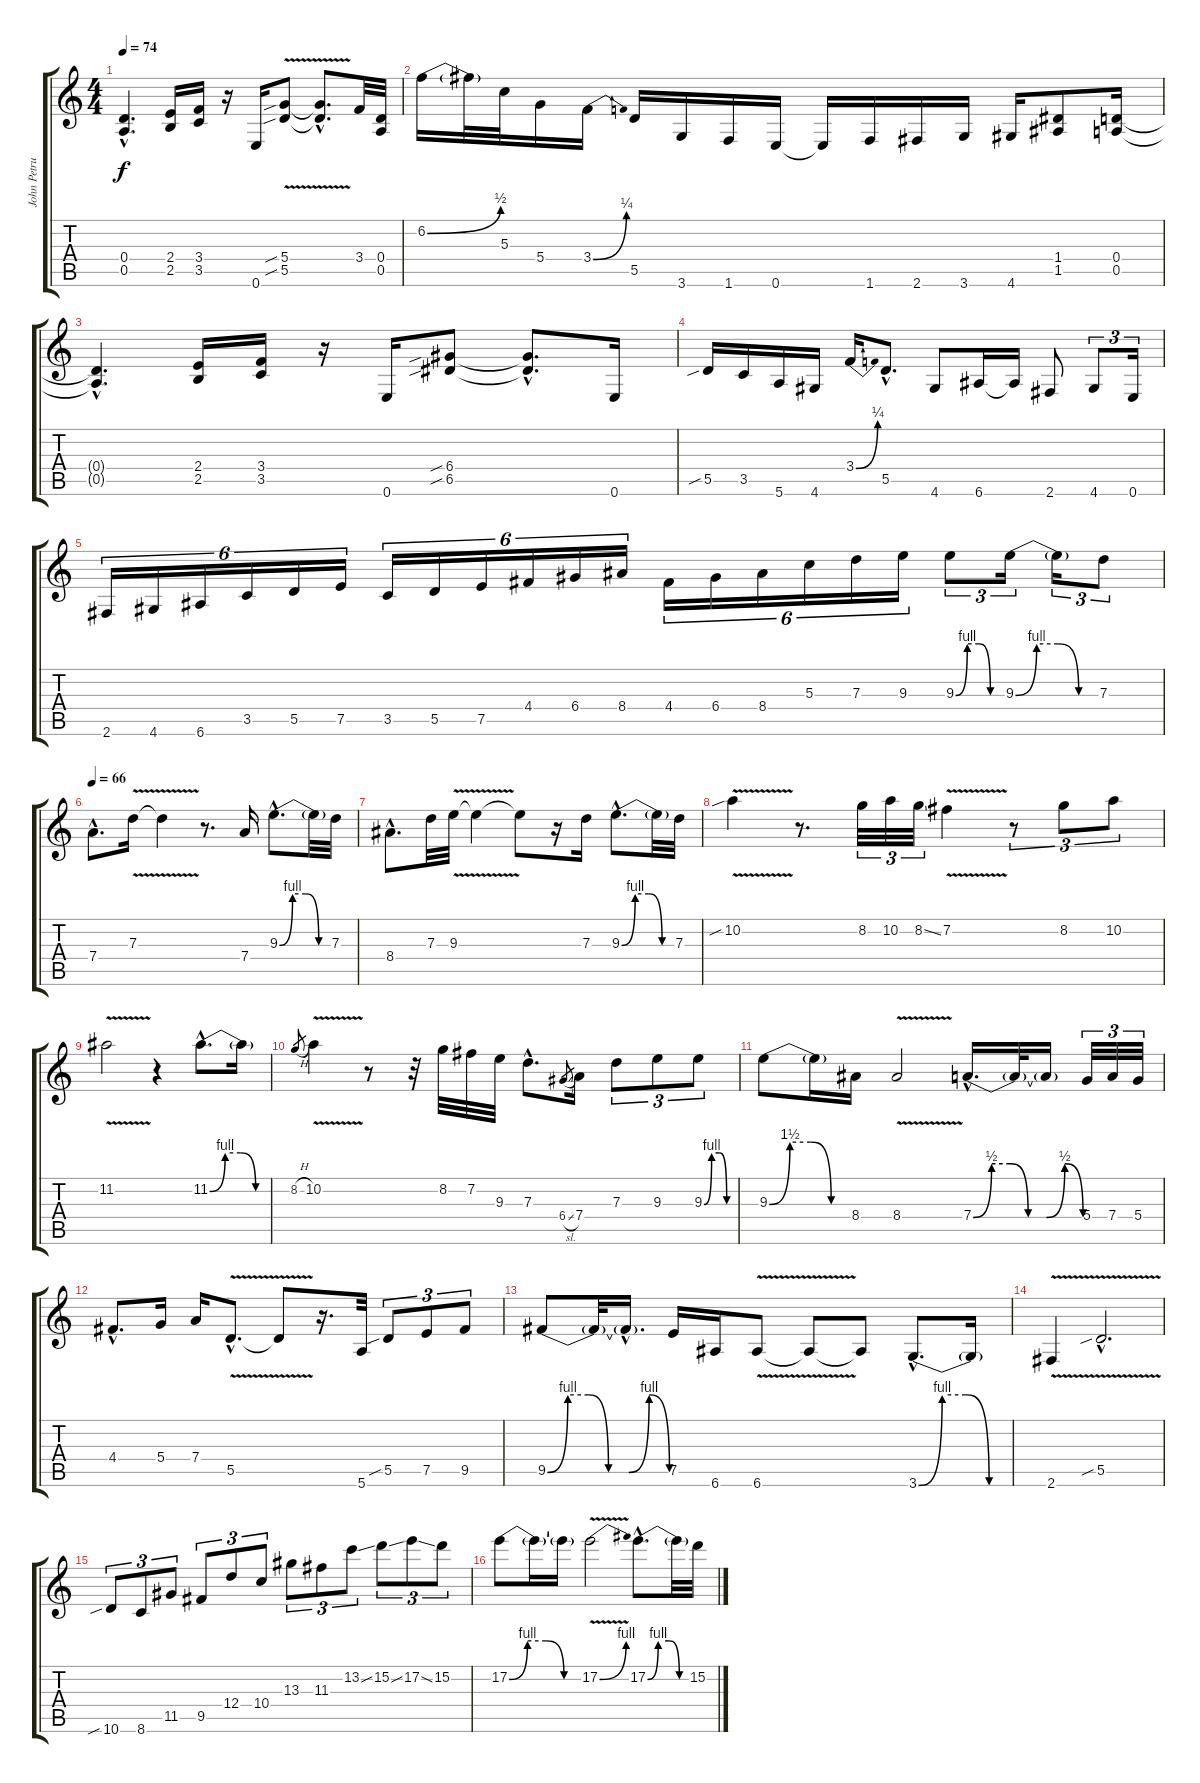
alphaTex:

\track ("John Petrucci" "John Petru") {instrument distortionguitar}
\staff {score tabs}
\tuning (E4 B3 G3 D3 A2 E2) {hide}
\ts (4 4)
\tempo 74
\clef g2
\ks c
(0.4{hac} 0.5{hac}).4{d dy f} (2.4 2.5).16 (3.4 3.5).16 r.16 0.6.16 (5.4{v sib} 5.5{v sib}).8 (5.4{hac t} 5.5{hac t}).8{d} 3.4.32 (0.4 0.5).32 |
6.2{be (bend 0 0 60 2)}.16 6.2{t}.32 5.3.32 5.4.16 3.4{be (bend 0 0 60 1)}.16 5.5.16 3.6.16 1.6.16 0.6.16 0.6{t}.16 1.6.16 2.6.16 3.6.16 4.6.16 (1.4 1.5).8 (0.4 0.5).16 |
(0.4{hac t} 0.5{hac t}).4{d} (2.4 2.5).16 (3.4 3.5).16 r.16 0.6.16 (6.4{sib} 6.5{sib}).8 (6.4{hac t} 6.5{hac t}).8{d} 0.6.16 |
5.5{sib}.16 3.5.16 5.6.16 4.6.16 3.4{be (bend 0 0 60 1)}.16 5.5{hac}.8{d} 4.6.8 6.6.16 6.6{t}.16 2.6.8 4.6.8{tu (3 2)} 0.6.16{tu (3 2)} |
2.6.16{tu (6 4)} 4.6.16{tu (6 4)} 6.6.16{tu (6 4)} 3.5.16{tu (6 4)} 5.5.16{tu (6 4)} 7.5.16{tu (6 4)} 3.5.16{tu (6 4)} 5.5.16{tu (6 4)} 7.5.16{tu (6 4)} 4.4.16{tu (6 4)} 6.4.16{tu (6 4)} 8.4.16{tu (6 4)} 4.4.16{tu (6 4)} 6.4.16{tu (6 4)} 8.4.16{tu (6 4)} 5.3.16{tu (6 4)} 7.3.16{tu (6 4)} 9.3.16{tu (6 4)} 9.3{be (custom 0 0 15 4 30 4 45 0 60 0)}.8{tu (3 2)} 9.3{be (custom 0 0 15 4 30 4 45 0 60 0)}.16{tu (3 2)} 9.3{t}.16{tu (3 2)} 7.3.8{tu (3 2)} |
\tempo 66
7.4{hac}.8{d} 7.3{v}.16 7.3{t}.4 r.8{d} 7.4.16 9.3{be (custom 0 0 15 4 30 4 45 0 60 0) hac}.8{d} 9.3{t}.32 7.3.32 |
8.4{hac}.8{d} 7.3.32 9.3{v}.32 9.3{t}.4 9.3{t}.8 r.16 7.3.16 9.3{be (custom 0 0 15 4 30 4 45 0 60 0) hac}.8{d} 9.3{t}.32 7.3.32 |
10.2{v sib}.4 r.8{d} 8.2.32{tu (3 2)} 10.2.32{tu (3 2)} 8.2{ss}.32{tu (3 2)} 7.2{v}.4 r.8{tu (3 2)} 8.2.8{tu (3 2)} 10.2.8{tu (3 2)} |
11.2{v}.2 r.4 11.2{be (custom 0 0 15 4 30 4 45 0 60 0) hac}.8{d} 11.2{t}.16 |
8.2{h}.8{gr} 10.2{v}.4 r.8 r.32 8.2.32 7.2.32 9.3.32 7.3{hac}.8{d} 6.4{sl}.8{gr} 7.4.16 7.3.8{tu (3 2)} 9.3.8{tu (3 2)} 9.3{be (custom 0 0 15 4 30 4 45 0 60 0)}.8{tu (3 2)} |
9.3{be (custom 0 0 15 6 30 6 45 0 60 0)}.8 9.3{t}.16 8.4.16 8.4{v}.2 7.4{be (custom 0 0 10 2 20 2 30 0 40 0 50 2 60 0) hac}.16{d} 7.4{t}.32 7.4{t}.16 5.4.32{tu (3 2)} 7.4.32{tu (3 2)} 5.4.32{tu (3 2)} |
4.4{hac}.8{d} 5.4.16 7.4.16 5.5{v hac}.8{d} 5.5{t}.8 r.16{d} 5.6.32 5.5{sib}.8{tu (3 2)} 7.5.8{tu (3 2)} 9.5.8{tu (3 2)} |
9.5{be (custom 0 0 10 4 20 4 30 0 40 0 50 4 60 0)}.8 9.5{t}.32 9.5{hac t}.16{d} 7.5.16 6.6.16 6.6{v}.8 6.6{t}.8 6.6{t}.8 3.6{be (custom 0 0 15 4 30 4 45 0 60 0) hac}.8{d} 3.6{t}.16 |
2.6{v}.4 5.5{v sib hac}.2{d} |
10.6{sib}.8{tu (3 2)} 8.6.8{tu (3 2)} 11.5.8{tu (3 2)} 9.5.8{tu (3 2)} 12.4.8{tu (3 2)} 10.4.8{tu (3 2)} 13.3.8{tu (3 2)} 11.3.8{tu (3 2)} 13.2{ss}.8{tu (3 2)} 15.2{ss}.8{tu (3 2)} 17.2{ss}.8{tu (3 2)} 15.2.8{tu (3 2)} |
17.2{be (custom 0 0 15 4 30 4 45 0 60 0)}.8 17.2{t}.16 17.2{t}.16 17.2{be (bend 0 0 60 4) v}.2 17.2{be (custom 0 0 15 4 30 4 45 0 60 0) hac}.8{d} 17.2{t}.32 15.2.32
